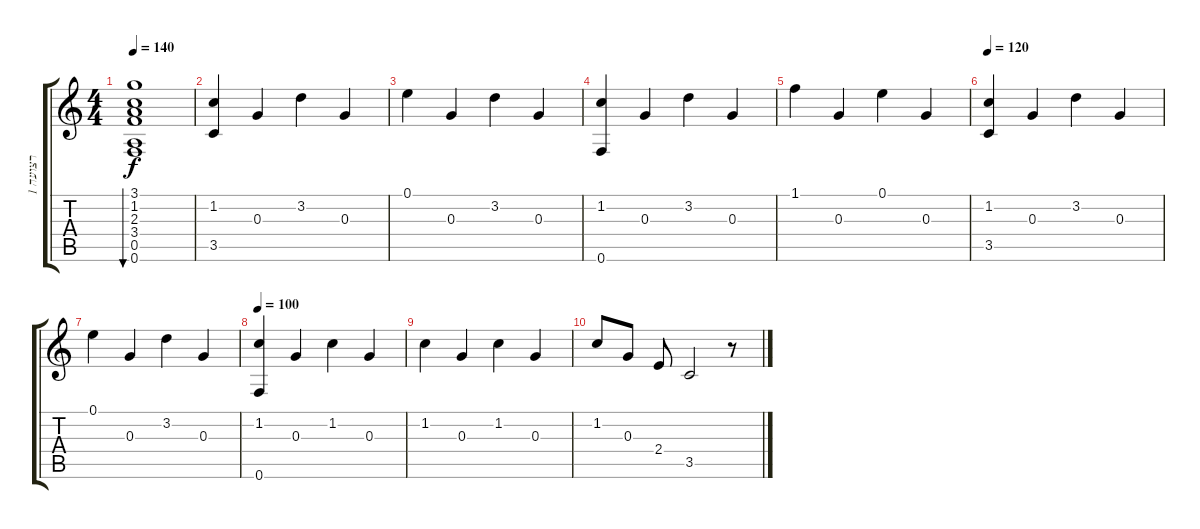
\track ("רצועה 1" "רצועה 1") {instrument acousticguitarsteel}
\staff {score tabs}
\tuning (E4 B3 G3 D3 A2 F2) {hide}
\ts (4 4)
\tempo 140
\clef g2
\ks c
(3.1 1.2 2.3 3.4 0.5 0.6).1{bu 240 dy f} |
(1.2 3.5).4 0.3.4 3.2.4 0.3.4 |
0.1.4 0.3.4 3.2.4 0.3.4 |
(1.2 0.6).4 0.3.4 3.2.4 0.3.4 |
1.1.4 0.3.4 0.1.4 0.3.4 |
\tempo 120
(1.2 3.5).4 0.3.4 3.2.4 0.3.4 |
0.1.4 0.3.4 3.2.4 0.3.4 |
\tempo 100
(1.2 0.6).4 0.3.4 1.2.4 0.3.4 |
1.2.4 0.3.4 1.2.4 0.3.4 |
1.2.8 0.3.8 2.4.8 3.5.2 r.8
